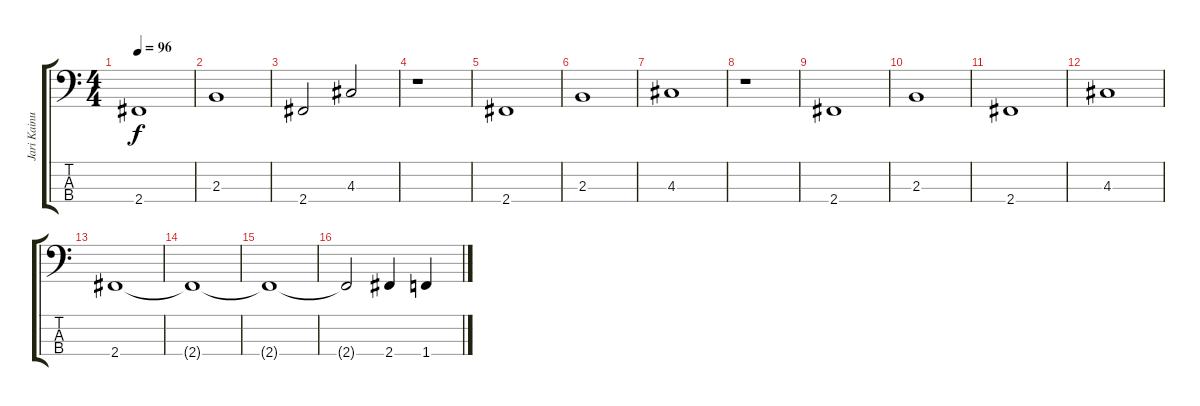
\track ("Jari Kainulainen" "Jari Kainu") {instrument electricbassfinger}
\staff {score tabs}
\tuning (G2 D2 A1 E1) {hide}
\ts (4 4)
\tempo 96
\clef f4
\ks c
2.4.1{dy f} |
2.3.1 |
2.4.2 4.3.2 |
r.1 |
2.4.1 |
2.3.1 |
4.3.1 |
r.1 |
2.4.1 |
2.3.1 |
2.4.1 |
4.3.1 |
2.4.1 |
2.4{t}.1 |
2.4{t}.1 |
2.4{t}.2 2.4.4 1.4.4
